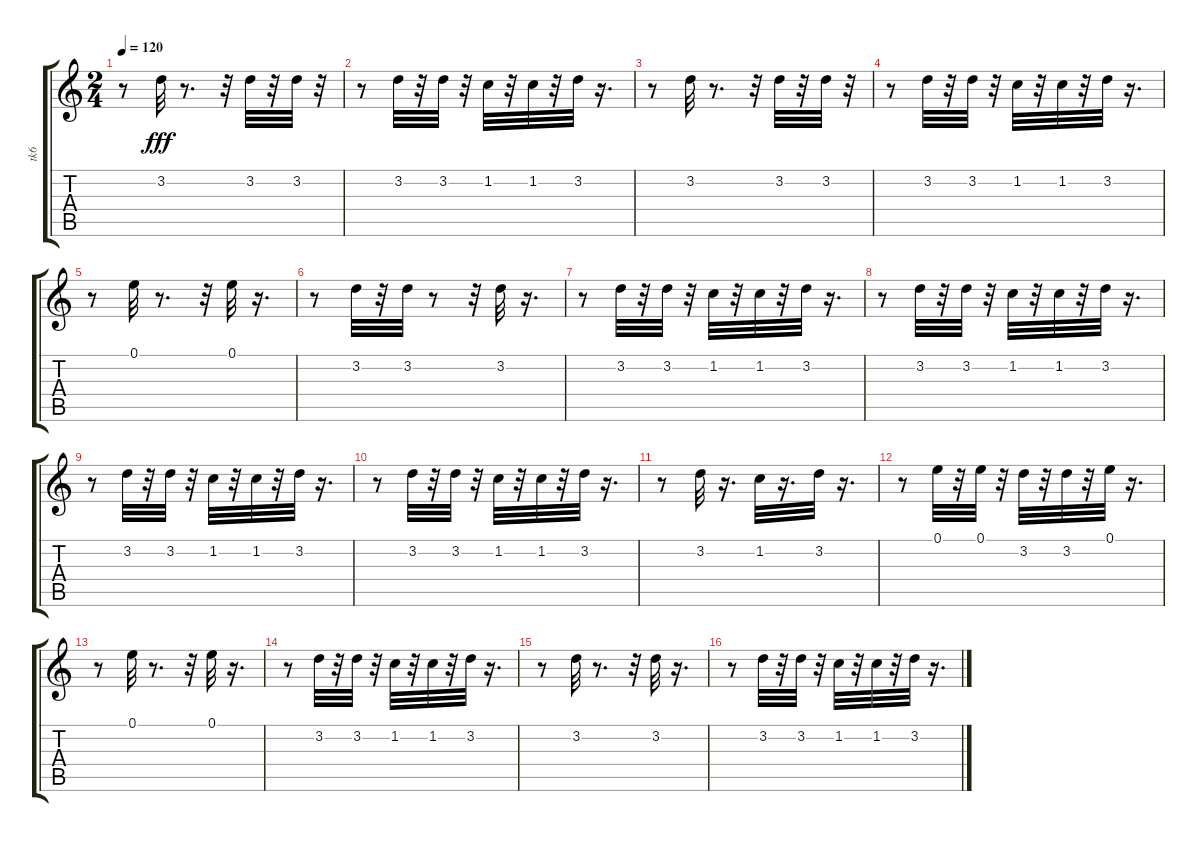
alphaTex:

\track ("tk6" "tk6") {instrument electricguitarmuted}
\staff {score tabs}
\tuning (E4 B3 G3 D3 A2 E2) {hide}
\ts (2 4)
\tempo 120
\clef g2
\ks c
r.8{dy fff} 3.2.32 r.8{d} r.32 3.2.32 r.32 3.2.32 r.32 |
r.8 3.2.32 r.32 3.2.32 r.32 1.2.32 r.32 1.2.32 r.32 3.2.32 r.16{d} |
r.8 3.2.32 r.8{d} r.32 3.2.32 r.32 3.2.32 r.32 |
r.8 3.2.32 r.32 3.2.32 r.32 1.2.32 r.32 1.2.32 r.32 3.2.32 r.16{d} |
r.8 0.1.32 r.8{d} r.32 0.1.32 r.16{d} |
r.8 3.2.32 r.32 3.2.32 r.8 r.32 3.2.32 r.16{d} |
r.8 3.2.32 r.32 3.2.32 r.32 1.2.32 r.32 1.2.32 r.32 3.2.32 r.16{d} |
r.8 3.2.32 r.32 3.2.32 r.32 1.2.32 r.32 1.2.32 r.32 3.2.32 r.16{d} |
r.8 3.2.32 r.32 3.2.32 r.32 1.2.32 r.32 1.2.32 r.32 3.2.32 r.16{d} |
r.8 3.2.32 r.32 3.2.32 r.32 1.2.32 r.32 1.2.32 r.32 3.2.32 r.16{d} |
r.8 3.2.32 r.16{d} 1.2.32 r.16{d} 3.2.32 r.16{d} |
r.8 0.1.32 r.32 0.1.32 r.32 3.2.32 r.32 3.2.32 r.32 0.1.32 r.16{d} |
r.8 0.1.32 r.8{d} r.32 0.1.32 r.16{d} |
r.8 3.2.32 r.32 3.2.32 r.32 1.2.32 r.32 1.2.32 r.32 3.2.32 r.16{d} |
r.8 3.2.32 r.8{d} r.32 3.2.32 r.16{d} |
r.8 3.2.32 r.32 3.2.32 r.32 1.2.32 r.32 1.2.32 r.32 3.2.32 r.16{d}
